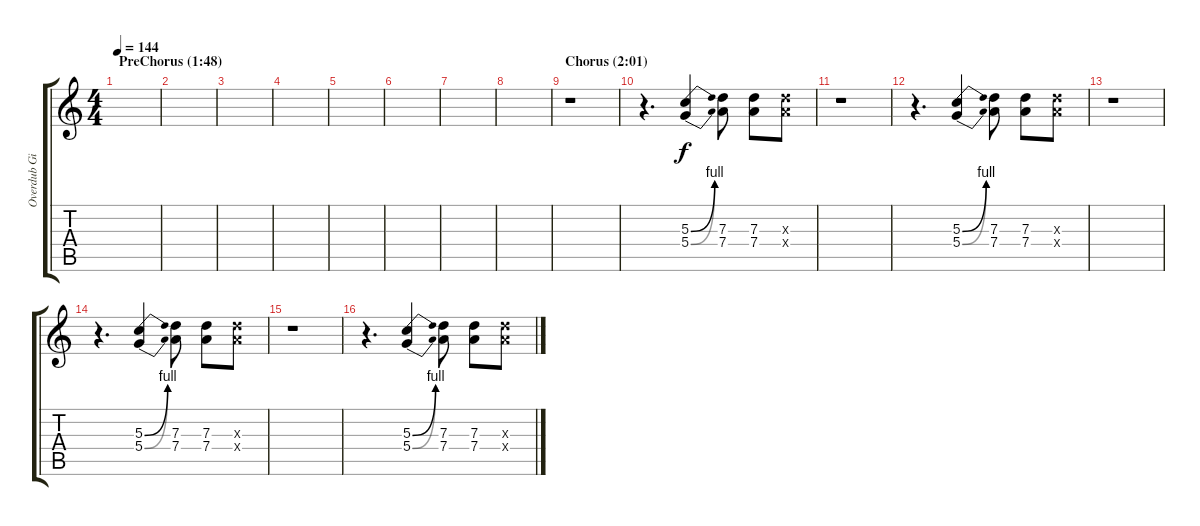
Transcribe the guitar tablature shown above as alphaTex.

\track ("Overdub Git. 1" "Overdub Gi") {instrument overdrivenguitar}
\staff {score tabs}
\tuning (E4 B3 G3 D3 A2 E2) {hide}
\ts (4 4)
\section ("" "PreChorus (1:48)")
\tempo 144
\clef g2
\ks c
|
|
|
|
|
|
|
|
\section ("" "Chorus (2:01)")
r.1 |
r.4{d} (5.3{be (bend 0 0 60 4)} 5.4{be (bend 0 0 60 4)}).4 (7.3 7.4).8 (7.3 7.4).8 (7.3{x} 7.4{x}).8 |
r.1 |
r.4{d} (5.3{be (bend 0 0 60 4)} 5.4{be (bend 0 0 60 4)}).4 (7.3 7.4).8 (7.3 7.4).8 (7.3{x} 7.4{x}).8 |
r.1 |
r.4{d} (5.3{be (bend 0 0 60 4)} 5.4{be (bend 0 0 60 4)}).4 (7.3 7.4).8 (7.3 7.4).8 (7.3{x} 7.4{x}).8 |
r.1 |
r.4{d} (5.3{be (bend 0 0 60 4)} 5.4{be (bend 0 0 60 4)}).4 (7.3 7.4).8 (7.3 7.4).8 (7.3{x} 7.4{x}).8
